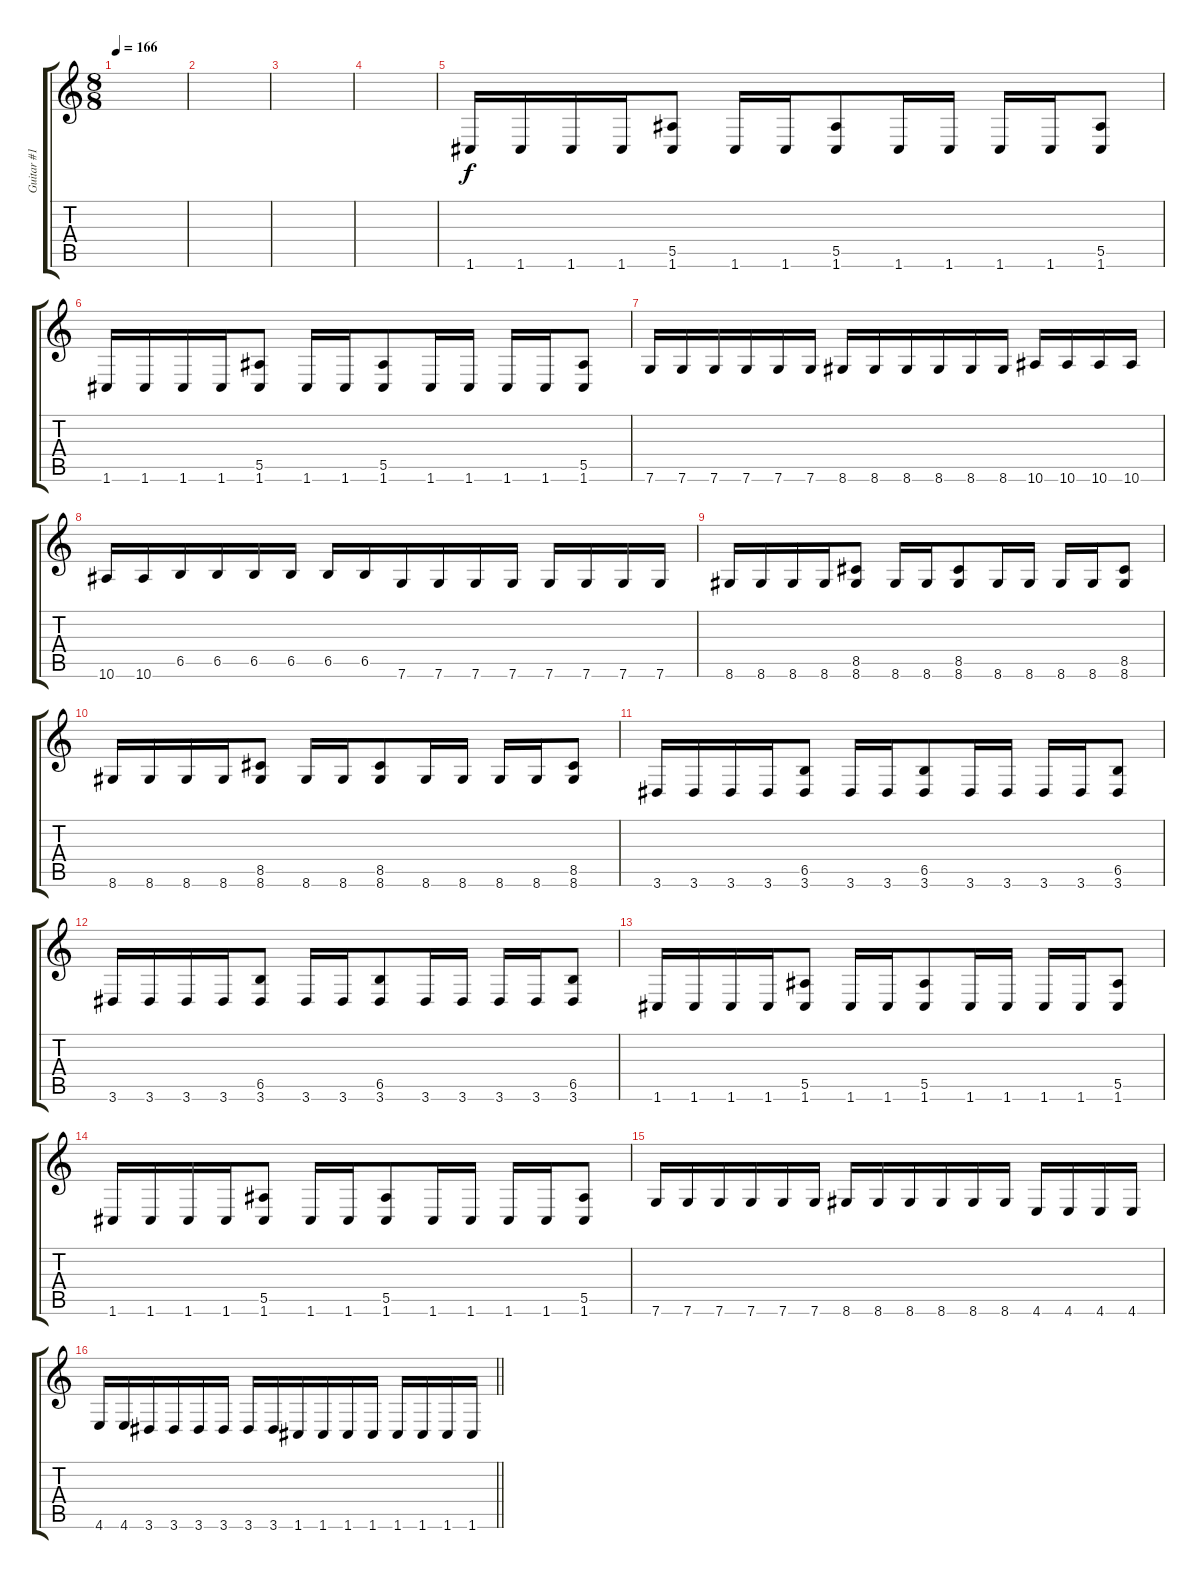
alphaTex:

\track ("Guitar #1" "Guitar #1") {instrument distortionguitar}
\staff {score tabs}
\tuning (C4 G3 Eb3 Bb2 F2 C2) {hide}
\ts (8 8)
\section ("" "")
\tempo 166
\clef g2
\ks c
|
|
|
|
1.6.16 1.6.16 1.6.16 1.6.16 (5.5 1.6).8 1.6.16 1.6.16 (5.5 1.6).8 1.6.16 1.6.16 1.6.16 1.6.16 (5.5 1.6).8 |
1.6.16 1.6.16 1.6.16 1.6.16 (5.5 1.6).8 1.6.16 1.6.16 (5.5 1.6).8 1.6.16 1.6.16 1.6.16 1.6.16 (5.5 1.6).8 |
7.6.16 7.6.16 7.6.16 7.6.16 7.6.16 7.6.16 8.6.16 8.6.16 8.6.16 8.6.16 8.6.16 8.6.16 10.6.16 10.6.16 10.6.16 10.6.16 |
10.6.16 10.6.16 6.5.16 6.5.16 6.5.16 6.5.16 6.5.16 6.5.16 7.6.16 7.6.16 7.6.16 7.6.16 7.6.16 7.6.16 7.6.16 7.6.16 |
8.6.16 8.6.16 8.6.16 8.6.16 (8.5 8.6).8 8.6.16 8.6.16 (8.5 8.6).8 8.6.16 8.6.16 8.6.16 8.6.16 (8.5 8.6).8 |
8.6.16 8.6.16 8.6.16 8.6.16 (8.5 8.6).8 8.6.16 8.6.16 (8.5 8.6).8 8.6.16 8.6.16 8.6.16 8.6.16 (8.5 8.6).8 |
3.6.16 3.6.16 3.6.16 3.6.16 (6.5 3.6).8 3.6.16 3.6.16 (6.5 3.6).8 3.6.16 3.6.16 3.6.16 3.6.16 (6.5 3.6).8 |
3.6.16 3.6.16 3.6.16 3.6.16 (6.5 3.6).8 3.6.16 3.6.16 (6.5 3.6).8 3.6.16 3.6.16 3.6.16 3.6.16 (6.5 3.6).8 |
1.6.16 1.6.16 1.6.16 1.6.16 (5.5 1.6).8 1.6.16 1.6.16 (5.5 1.6).8 1.6.16 1.6.16 1.6.16 1.6.16 (5.5 1.6).8 |
1.6.16 1.6.16 1.6.16 1.6.16 (5.5 1.6).8 1.6.16 1.6.16 (5.5 1.6).8 1.6.16 1.6.16 1.6.16 1.6.16 (5.5 1.6).8 |
7.6.16 7.6.16 7.6.16 7.6.16 7.6.16 7.6.16 8.6.16 8.6.16 8.6.16 8.6.16 8.6.16 8.6.16 4.6.16 4.6.16 4.6.16 4.6.16 |
\barLineRight lightlight
4.6.16 4.6.16 3.6.16 3.6.16 3.6.16 3.6.16 3.6.16 3.6.16 1.6.16 1.6.16 1.6.16 1.6.16 1.6.16 1.6.16 1.6.16 1.6.16
